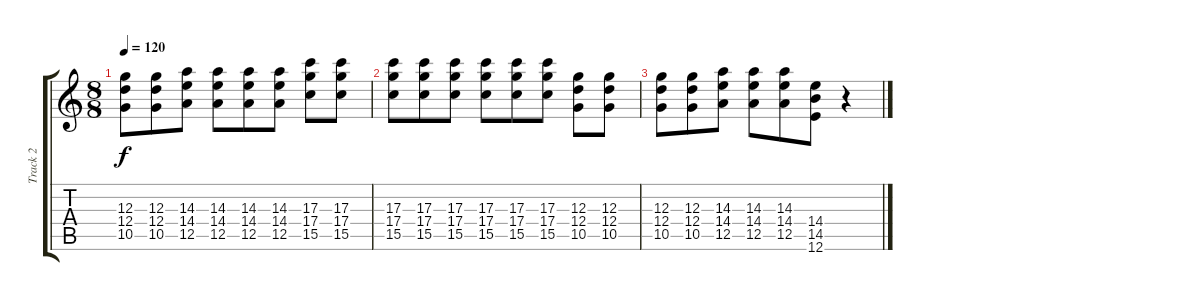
\track ("Track 2" "Track 2") {instrument acousticguitarsteel}
\staff {score tabs}
\tuning (E4 B3 G3 D3 A2 E2) {hide}
\ts (8 8)
\tempo 120
\clef g2
\ks c
(12.3 12.4 10.5).8{dy f} (12.3 12.4 10.5).8 (14.3 14.4 12.5).8 (14.3 14.4 12.5).8 (14.3 14.4 12.5).8 (14.3 14.4 12.5).8 (17.3 17.4 15.5).8 (17.3 17.4 15.5).8 |
(17.3 17.4 15.5).8 (17.3 17.4 15.5).8 (17.3 17.4 15.5).8 (17.3 17.4 15.5).8 (17.3 17.4 15.5).8 (17.3 17.4 15.5).8 (12.3 12.4 10.5).8 (12.3 12.4 10.5).8 |
(12.3 12.4 10.5).8 (12.3 12.4 10.5).8 (14.3 14.4 12.5).8 (14.3 14.4 12.5).8 (14.3 14.4 12.5).8 (14.4 14.5 12.6).8 r.4
